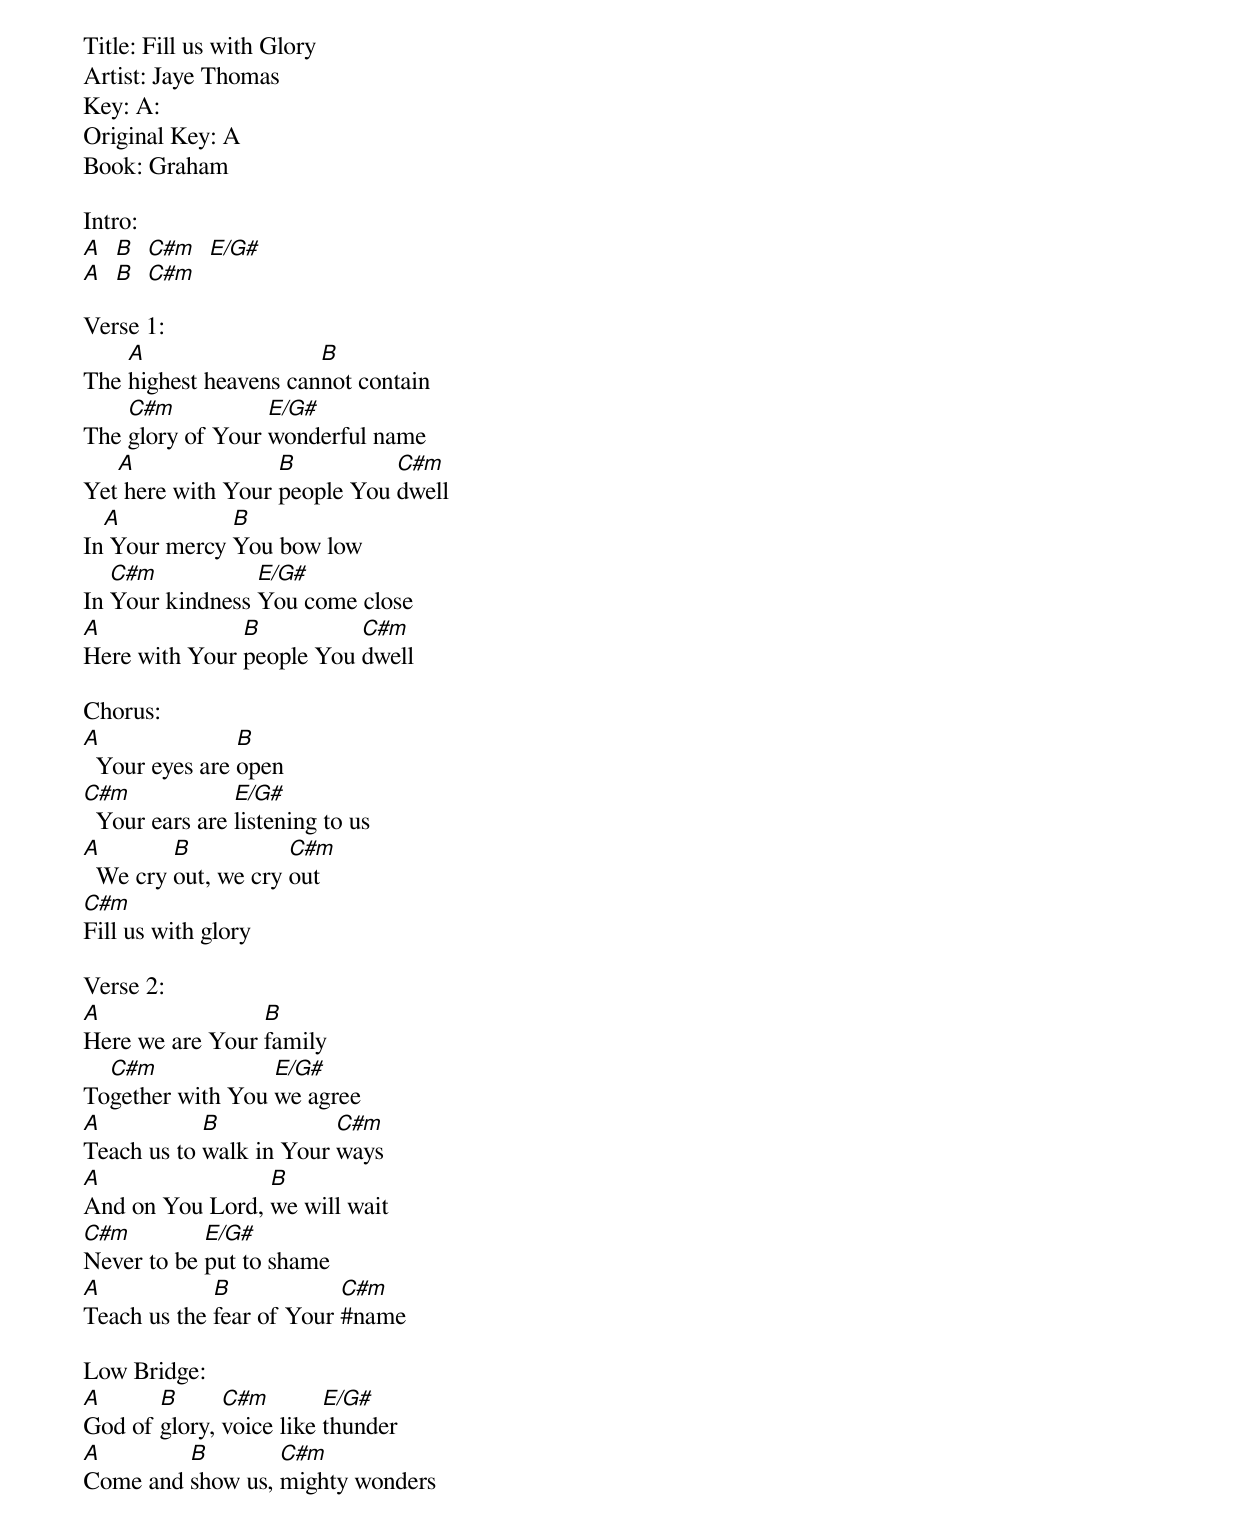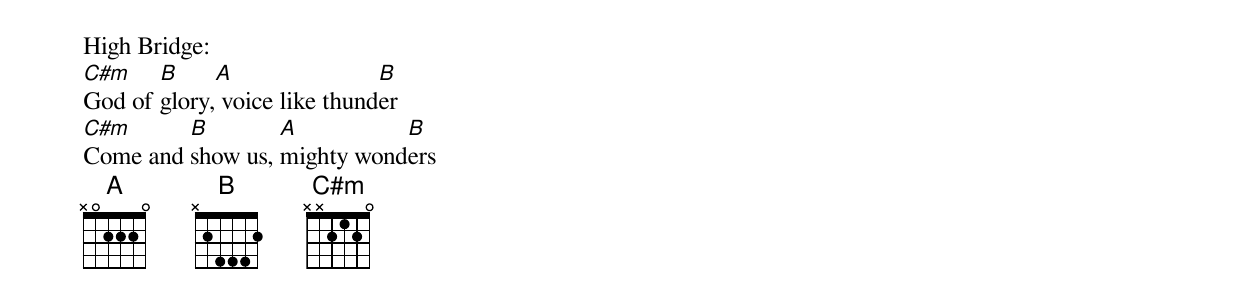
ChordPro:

Title: Fill us with Glory
Artist: Jaye Thomas
Key: A:
Original Key: A
Book: Graham

Intro:
[A]  [B]  [C#m]  [E/G#]
[A]  [B]  [C#m]

Verse 1:
The [A]highest heavens can[B]not contain
The [C#m]glory of Your [E/G#]wonderful name
Yet[A] here with Your [B]people You [C#m]dwell
In[A] Your mercy [B]You bow low
In [C#m]Your kindness [E/G#]You come close
[A]Here with Your [B]people You [C#m]dwell

Chorus:
[A]  Your eyes are [B]open
[C#m]  Your ears are [E/G#]listening to us
[A]  We cry [B]out, we cry [C#m]out
[C#m]Fill us with glory

Verse 2:
[A]Here we are Your [B]family
To[C#m]gether with You [E/G#]we agree
[A]Teach us to [B]walk in Your [C#m]ways
[A]And on You Lord, [B]we will wait
[C#m]Never to be [E/G#]put to shame
[A]Teach us the [B]fear of Your [C#m]#name

Low Bridge:
[A]God of [B]glory, [C#m]voice like [E/G#]thunder
[A]Come and [B]show us, [C#m]mighty wonders

High Bridge:
[C#m]God of [B]glory,[A] voice like thund[B]er
[C#m]Come and [B]show us, [A]mighty wond[B]ers
